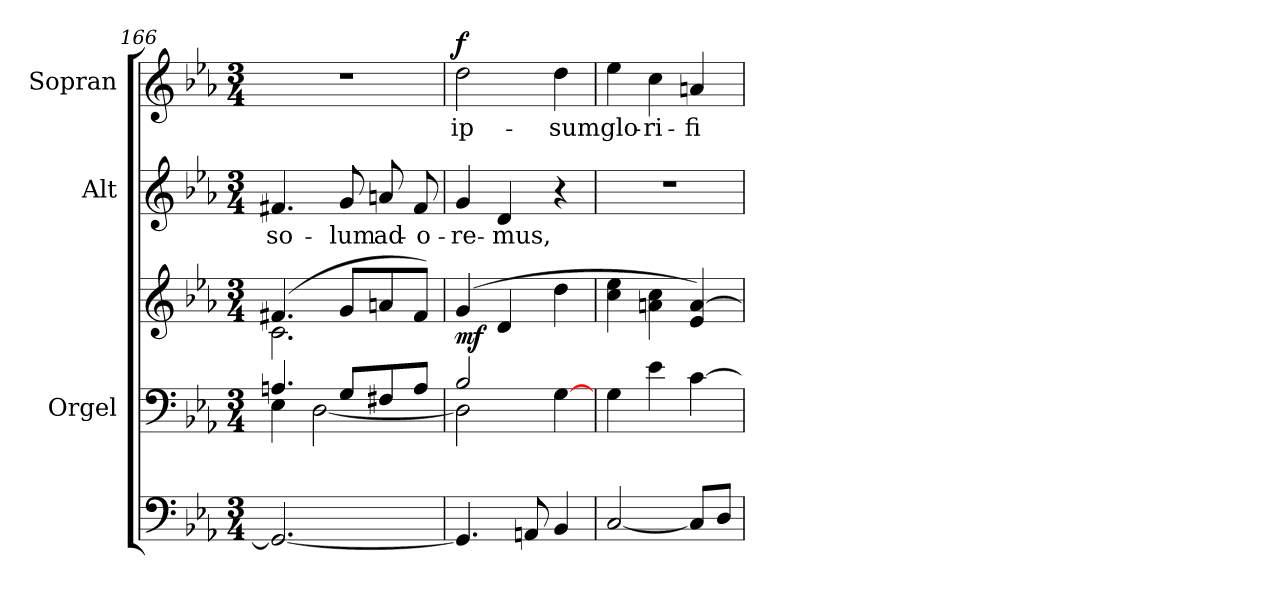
**kern	**kern	**kern	**dynam	**kern	**text	**kern	**text	**dynam
*part4	*part3	*part3	*part3	*part2	*part2	*part1	*part1	*part1
*staff5	*staff4	*staff3	*staff3/4	*staff2	*staff2	*staff1	*staff1	*staff1
*	*I"Orgel	*	*	*I"Alt	*	*I"Sopran	*	*
*	*I'Org.	*	*	*I'A.	*	*I'S.	*	*
*clefF4	*clefF4	*clefG2	*	*clefG2	*	*clefG2	*	*
*k[b-e-a-]	*k[b-e-a-]	*k[b-e-a-]	*	*k[b-e-a-]	*	*k[b-e-a-]	*	*
*E-:	*E-:	*E-:	*	*E-:	*	*E-:	*	*
*M3/4	*M3/4	*M3/4	*	*M3/4	*	*M3/4	*	*
=166	=166	=166	=166	=166	=166	=166	=166	=166
*	*^	*^	*	*	*	*	*	*
!	!	!	!	!	!	!	!LO:LY:b	!	!	!
2.GG/_	4.An/	4E-\	(4.f#X/	2.c\	.	4.f#X/	so-	2.r	.	.
.	.	[<2D\	.	.	.	.	.	.	.	.
!	!	!	!	!	!	!	!LO:LY:b	!	!	!
.	8G/L	.	8g/L	.	.	8g/	-lum	.	.	.
!	!	!	!	!	!	!	!LO:LY:b	!	!	!
.	8F#X/	.	8an/	.	.	8an/	ad-	.	.	.
!	!	!	!	!	!	!	!LO:LY:b	!	!	!
.	8A/J	.	8f#/J)	.	.	8f#/	-o-	.	.	.
*	*	*	*v	*v	*	*	*	*	*	*
=167	=167	=167	=167	=167	=167	=167	=167	=167	=167
!	!	!	!	!LO:DY:b	!	!LO:LY:b	!	!LO:LY:b	!LO:DY:a
4.GG/]	2B-/	2D\]	(4g/	mf	4g/	-re-	2dd\	ip-	f
!	!	!	!	!	!	!LO:LY:b	!	!	!
.	.	.	4d/	.	4d/	-mus,	.	.	.
8AAn/	.	.	.	.	.	.	.	.	.
!	!	!	!	!	!	!	!	!LO:LY:b	!
4BB-/	4ryy	[>4G\	4dd\	.	4r	.	4dd\	-sum	.
=168	=168	=168	=168	=168	=168	=168	=168	=168	=168
!	!	!	!	!	!	!	!	!LO:LY:b	!
*	*v	*v	*	*	*	*	*	*	*
[2C/	4G\	4cc\ 4ee-\	.	2.r	.	4ee-\	glo-	.
!	!	!	!	!	!	!	!LO:LY:b	!
.	4e-\	4an\ 4cc\	.	.	.	4cc\	-ri-	.
!	!	!	!	!	!	!	!LO:LY:b	!
8C/L]	[4c\	4e-/ [>4a/)	.	.	.	4an/	-fi-	.
8D/J	.	.	.	.	.	.	.	.
=	=	=	=	=	=	=	=	=
*-	*-	*-	*-	*-	*-	*-	*-	*-
